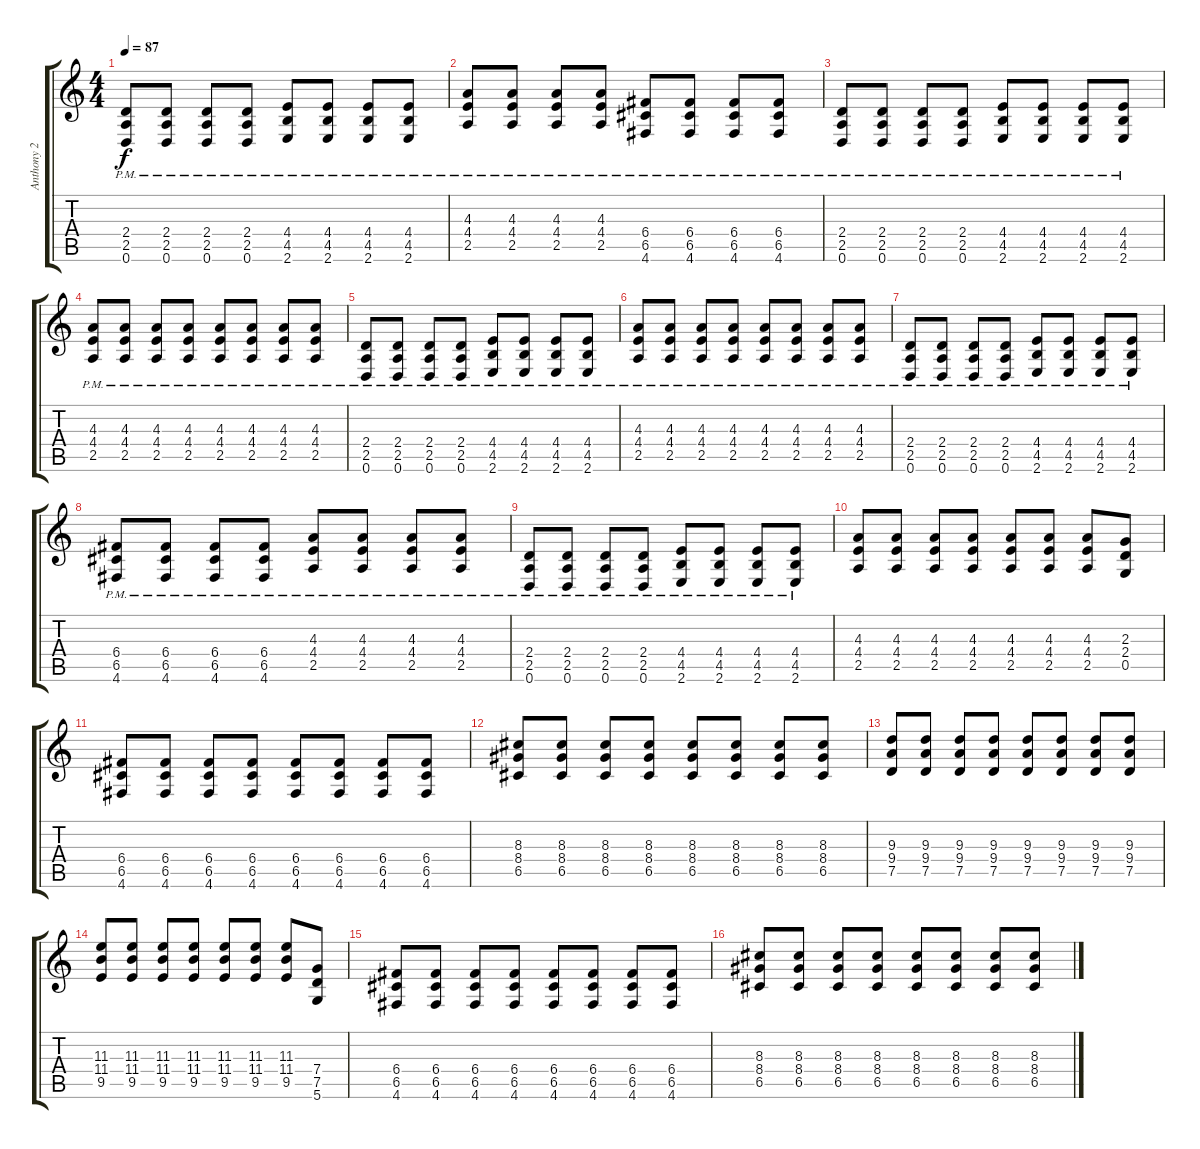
\track ("Anthony 2" "Anthony 2") {instrument distortionguitar}
\staff {score tabs}
\tuning (D4 A3 F3 C3 G2 D2) {hide}
\ts (4 4)
\tempo 87
\clef g2
\ks c
(2.4{pm} 2.5{pm} 0.6{pm}).8{dy f} (2.4{pm} 2.5{pm} 0.6{pm}).8 (2.4{pm} 2.5{pm} 0.6{pm}).8 (2.4{pm} 2.5{pm} 0.6{pm}).8 (4.4{pm} 4.5{pm} 2.6{pm}).8 (4.4{pm} 4.5{pm} 2.6{pm}).8 (4.4{pm} 4.5{pm} 2.6{pm}).8 (4.4{pm} 4.5{pm} 2.6{pm}).8 |
(4.3{pm} 4.4{pm} 2.5{pm}).8 (4.3{pm} 4.4{pm} 2.5{pm}).8 (4.3{pm} 4.4{pm} 2.5{pm}).8 (4.3{pm} 4.4{pm} 2.5{pm}).8 (6.4{pm} 6.5{pm} 4.6{pm}).8 (6.4{pm} 6.5{pm} 4.6{pm}).8 (6.4{pm} 6.5{pm} 4.6{pm}).8 (6.4{pm} 6.5{pm} 4.6{pm}).8 |
(2.4{pm} 2.5{pm} 0.6{pm}).8 (2.4{pm} 2.5{pm} 0.6{pm}).8 (2.4{pm} 2.5{pm} 0.6{pm}).8 (2.4{pm} 2.5{pm} 0.6{pm}).8 (4.4{pm} 4.5{pm} 2.6{pm}).8 (4.4{pm} 4.5{pm} 2.6{pm}).8 (4.4{pm} 4.5{pm} 2.6{pm}).8 (4.4{pm} 4.5{pm} 2.6{pm}).8 |
(4.3{pm} 4.4{pm} 2.5{pm}).8 (4.3{pm} 4.4{pm} 2.5{pm}).8 (4.3{pm} 4.4{pm} 2.5{pm}).8 (4.3{pm} 4.4{pm} 2.5{pm}).8 (4.3{pm} 4.4{pm} 2.5{pm}).8 (4.3{pm} 4.4{pm} 2.5{pm}).8 (4.3{pm} 4.4{pm} 2.5{pm}).8 (4.3{pm} 4.4{pm} 2.5{pm}).8 |
(2.4{pm} 2.5{pm} 0.6{pm}).8 (2.4{pm} 2.5{pm} 0.6{pm}).8 (2.4{pm} 2.5{pm} 0.6{pm}).8 (2.4{pm} 2.5{pm} 0.6{pm}).8 (4.4{pm} 4.5{pm} 2.6{pm}).8 (4.4{pm} 4.5{pm} 2.6{pm}).8 (4.4{pm} 4.5{pm} 2.6{pm}).8 (4.4{pm} 4.5{pm} 2.6).8 |
(4.3{pm} 4.4{pm} 2.5{pm}).8 (4.3{pm} 4.4{pm} 2.5{pm}).8 (4.3{pm} 4.4{pm} 2.5{pm}).8 (4.3{pm} 4.4{pm} 2.5{pm}).8 (4.3{pm} 4.4{pm} 2.5{pm}).8 (4.3{pm} 4.4{pm} 2.5{pm}).8 (4.3{pm} 4.4{pm} 2.5{pm}).8 (4.3{pm} 4.4{pm} 2.5{pm}).8 |
(2.4{pm} 2.5{pm} 0.6{pm}).8 (2.4{pm} 2.5{pm} 0.6{pm}).8 (2.4{pm} 2.5{pm} 0.6{pm}).8 (2.4{pm} 2.5{pm} 0.6{pm}).8 (4.4{pm} 4.5{pm} 2.6{pm}).8 (4.4{pm} 4.5{pm} 2.6{pm}).8 (4.4{pm} 4.5{pm} 2.6{pm}).8 (4.4{pm} 4.5 2.6{pm}).8 |
(6.4{pm} 6.5{pm} 4.6{pm}).8 (6.4{pm} 6.5{pm} 4.6{pm}).8 (6.4{pm} 6.5{pm} 4.6{pm}).8 (6.4{pm} 6.5{pm} 4.6{pm}).8 (4.3{pm} 4.4{pm} 2.5{pm}).8 (4.3{pm} 4.4{pm} 2.5{pm}).8 (4.3{pm} 4.4{pm} 2.5{pm}).8 (4.3{pm} 4.4{pm} 2.5{pm}).8 |
(2.4{pm} 2.5{pm} 0.6{pm}).8 (2.4{pm} 2.5{pm} 0.6{pm}).8 (2.4{pm} 2.5{pm} 0.6{pm}).8 (2.4{pm} 2.5{pm} 0.6{pm}).8 (4.4{pm} 4.5{pm} 2.6{pm}).8 (4.4{pm} 4.5{pm} 2.6{pm}).8 (4.4{pm} 4.5{pm} 2.6{pm}).8 (4.4{pm} 4.5{pm} 2.6{pm}).8 |
(4.3 4.4 2.5).8 (4.3 4.4 2.5).8 (4.3 4.4 2.5).8 (4.3 4.4 2.5).8 (4.3 4.4 2.5).8 (4.3 4.4 2.5).8 (4.3 4.4 2.5).8 (2.3 2.4 0.5).8 |
(6.4 6.5 4.6).8 (6.4 6.5 4.6).8 (6.4 6.5 4.6).8 (6.4 6.5 4.6).8 (6.4 6.5 4.6).8 (6.4 6.5 4.6).8 (6.4 6.5 4.6).8 (6.4 6.5 4.6).8 |
(8.3 8.4 6.5).8 (8.3 8.4 6.5).8 (8.3 8.4 6.5).8 (8.3 8.4 6.5).8 (8.3 8.4 6.5).8 (8.3 8.4 6.5).8 (8.3 8.4 6.5).8 (8.3 8.4 6.5).8 |
(9.3 9.4 7.5).8 (9.3 9.4 7.5).8 (9.3 9.4 7.5).8 (9.3 9.4 7.5).8 (9.3 9.4 7.5).8 (9.3 9.4 7.5).8 (9.3 9.4 7.5).8 (9.3 9.4 7.5).8 |
(11.3 11.4 9.5).8 (11.3 11.4 9.5).8 (11.3 11.4 9.5).8 (11.3 11.4 9.5).8 (11.3 11.4 9.5).8 (11.3 11.4 9.5).8 (11.3 11.4 9.5).8 (7.4 7.5 5.6).8 |
(6.4 6.5 4.6).8 (6.4 6.5 4.6).8 (6.4 6.5 4.6).8 (6.4 6.5 4.6).8 (6.4 6.5 4.6).8 (6.4 6.5 4.6).8 (6.4 6.5 4.6).8 (6.4 6.5 4.6).8 |
(8.3 8.4 6.5).8 (8.3 8.4 6.5).8 (8.3 8.4 6.5).8 (8.3 8.4 6.5).8 (8.3 8.4 6.5).8 (8.3 8.4 6.5).8 (8.3 8.4 6.5).8 (8.3 8.4 6.5).8
